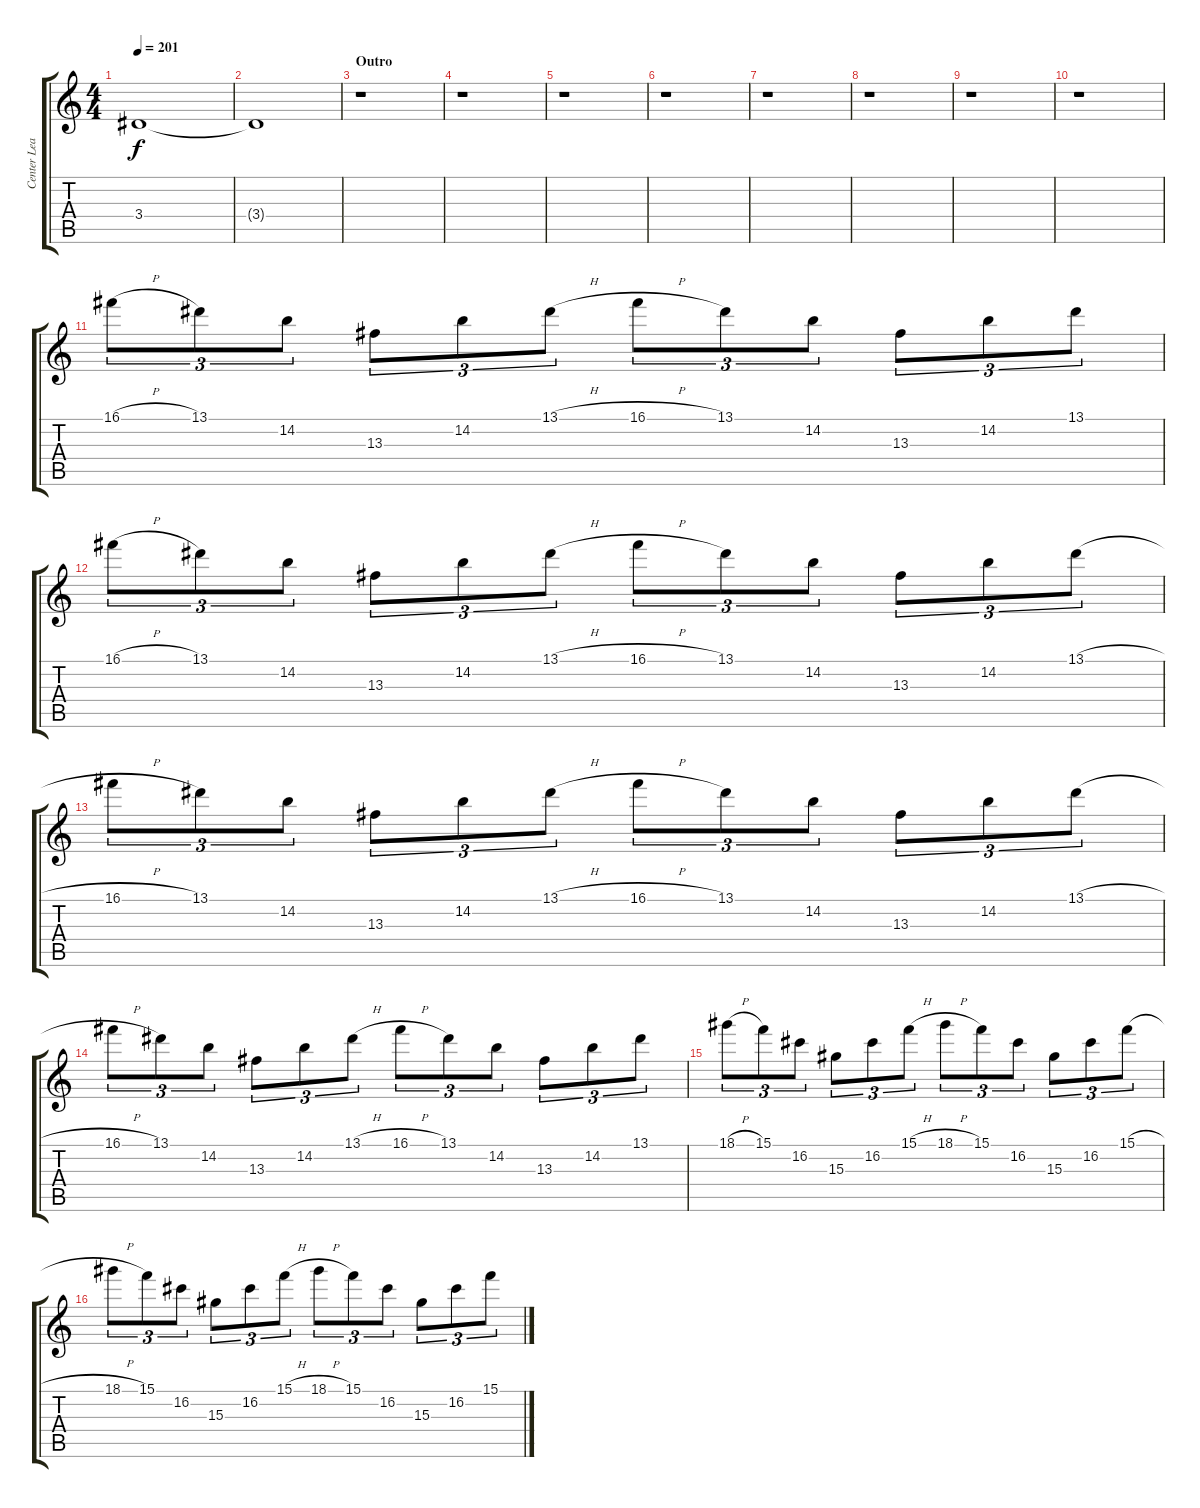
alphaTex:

\track ("Center Lead 2" "Center Lea") {instrument overdrivenguitar}
\staff {score tabs}
\tuning (D4 A3 F3 C3 G2 C2) {hide}
\ts (4 4)
\tempo 201
\clef g2
\ks aminor
3.4{t}.1{dy f} |
3.4{t}.1 |
\section ("" "Outro")
r.1 |
r.1 |
r.1 |
r.1 |
r.1 |
r.1 |
r.1 |
r.1 |
16.1{h}.8{tu (3 2)} 13.1.8{tu (3 2)} 14.2.8{tu (3 2)} 13.3.8{tu (3 2)} 14.2.8{tu (3 2)} 13.1{h}.8{tu (3 2)} 16.1{h}.8{tu (3 2)} 13.1.8{tu (3 2)} 14.2.8{tu (3 2)} 13.3.8{tu (3 2)} 14.2.8{tu (3 2)} 13.1.8{tu (3 2)} |
16.1{h}.8{tu (3 2)} 13.1.8{tu (3 2)} 14.2.8{tu (3 2)} 13.3.8{tu (3 2)} 14.2.8{tu (3 2)} 13.1{h}.8{tu (3 2)} 16.1{h}.8{tu (3 2)} 13.1.8{tu (3 2)} 14.2.8{tu (3 2)} 13.3.8{tu (3 2)} 14.2.8{tu (3 2)} 13.1{h}.8{tu (3 2)} |
16.1{h}.8{tu (3 2)} 13.1.8{tu (3 2)} 14.2.8{tu (3 2)} 13.3.8{tu (3 2)} 14.2.8{tu (3 2)} 13.1{h}.8{tu (3 2)} 16.1{h}.8{tu (3 2)} 13.1.8{tu (3 2)} 14.2.8{tu (3 2)} 13.3.8{tu (3 2)} 14.2.8{tu (3 2)} 13.1{h}.8{tu (3 2)} |
16.1{h}.8{tu (3 2)} 13.1.8{tu (3 2)} 14.2.8{tu (3 2)} 13.3.8{tu (3 2)} 14.2.8{tu (3 2)} 13.1{h}.8{tu (3 2)} 16.1{h}.8{tu (3 2)} 13.1.8{tu (3 2)} 14.2.8{tu (3 2)} 13.3.8{tu (3 2)} 14.2.8{tu (3 2)} 13.1.8{tu (3 2)} |
18.1{h}.8{tu (3 2)} 15.1.8{tu (3 2)} 16.2.8{tu (3 2)} 15.3.8{tu (3 2)} 16.2.8{tu (3 2)} 15.1{h}.8{tu (3 2)} 18.1{h}.8{tu (3 2)} 15.1.8{tu (3 2)} 16.2.8{tu (3 2)} 15.3.8{tu (3 2)} 16.2.8{tu (3 2)} 15.1{h}.8{tu (3 2)} |
18.1{h}.8{tu (3 2)} 15.1.8{tu (3 2)} 16.2.8{tu (3 2)} 15.3.8{tu (3 2)} 16.2.8{tu (3 2)} 15.1{h}.8{tu (3 2)} 18.1{h}.8{tu (3 2)} 15.1.8{tu (3 2)} 16.2.8{tu (3 2)} 15.3.8{tu (3 2)} 16.2.8{tu (3 2)} 15.1{h}.8{tu (3 2)}
